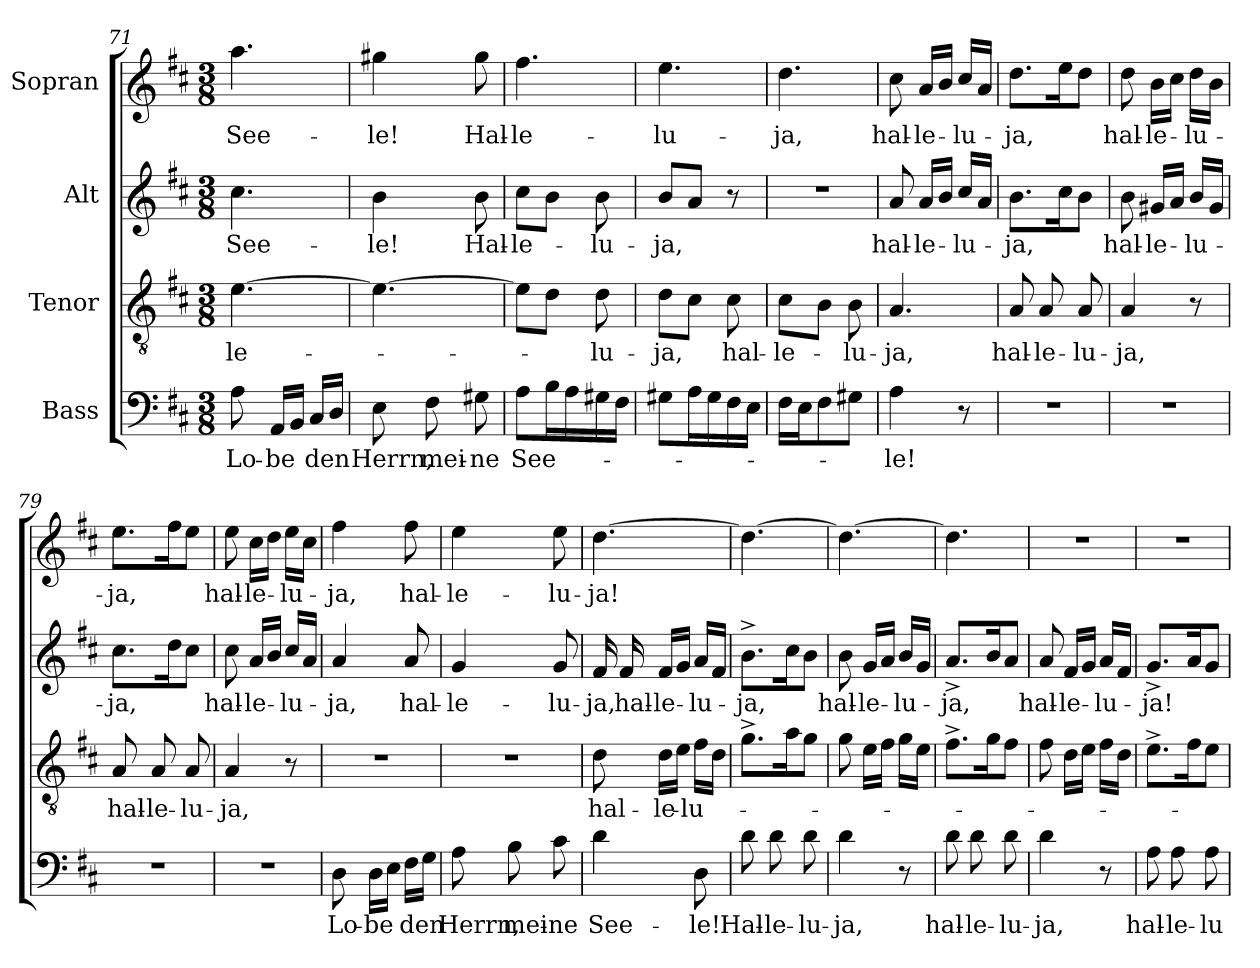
**kern	**text	**kern	**text	**kern	**text	**kern	**text
*part4	*part4	*part3	*part3	*part2	*part2	*part1	*part1
*staff4	*staff4	*staff3	*staff3	*staff2	*staff2	*staff1	*staff1
*I"Bass	*	*I"Tenor	*	*I"Alt	*	*I"Sopran	*
*clefF4	*	*clefGv2	*	*clefG2	*	*clefG2	*
*k[f#c#]	*	*k[f#c#]	*	*k[f#c#]	*	*k[f#c#]	*
*D:	*	*D:	*	*D:	*	*D:	*
*M3/8	*	*M3/8	*	*M3/8	*	*M3/8	*
=71	=71	=71	=71	=71	=71	=71	=71
8A\	Lo-	[4.e\	-le-	4.cc#\	See-	4.aa\	See-
16AA/LL	-be	.	.	.	.	.	.
16BB/JJ	.	.	.	.	.	.	.
16C#/LL	den	.	.	.	.	.	.
16D/JJ	.	.	.	.	.	.	.
=72	=72	=72	=72	=72	=72	=72	=72
8E\	Herrn,	4.e\_	.	4b\	-le!	4gg#X\	-le!
8F#\	mei-	.	.	.	.	.	.
8G#X\	-ne	.	.	8b\	Hal-	8gg#\	Hal-
=73	=73	=73	=73	=73	=73	=73	=73
8A\L	See-	8e\L]	.	8cc#\L	-le-	4.ff#\	-le-
16B\L	.	8d\J	.	8b\J	.	.	.
16A\	.	.	.	.	.	.	.
16G#X\	.	8d\	-lu-	8b\	-lu-	.	.
16F#\JJ	.	.	.	.	.	.	.
=74	=74	=74	=74	=74	=74	=74	=74
8G#X\L	.	8d\L	-ja,	8b/L	-ja,	4.ee\	-lu-
16A\L	.	8c#\J	.	8a/J	.	.	.
16G#\	.	.	.	.	.	.	.
16F#\	.	8c#\	hal-	8r	.	.	.
16E\JJ	.	.	.	.	.	.	.
=75	=75	=75	=75	=75	=75	=75	=75
16F#\LL	.	8c#\L	-le-	4.r	.	4.dd\	-ja,
16E\J	.	.	.	.	.	.	.
8F#\	.	8B\J	.	.	.	.	.
8G#X\J	.	8B\	-lu-	.	.	.	.
!!LO:LB:g=z
=76	=76	=76	=76	=76	=76	=76	=76
4A\	-le!	4.A/	-ja,	8a/	hal-	8cc#\	hal-
.	.	.	.	16a/LL	-le-	16a/LL	-le-
.	.	.	.	16b/JJ	.	16b/JJ	.
8r	.	.	.	16cc#/LL	-lu-	16cc#/LL	-lu-
.	.	.	.	16a/JJ	.	16a/JJ	.
=77	=77	=77	=77	=77	=77	=77	=77
4.r	.	8A/	hal-	8.b\L	-ja,	8.dd\L	-ja,
.	.	8A/	-le-	.	.	.	.
.	.	.	.	16cc#\K	.	16ee\K	.
.	.	8A/	-lu-	8b\J	.	8dd\J	.
=78	=78	=78	=78	=78	=78	=78	=78
4.r	.	4A/	-ja,	8b\	hal-	8dd\	hal-
.	.	.	.	16g#X/LL	-le-	16b\LL	-le-
.	.	.	.	16a/JJ	.	16cc#\JJ	.
.	.	8r	.	16b/LL	-lu-	16dd\LL	-lu-
.	.	.	.	16g#/JJ	.	16b\JJ	.
=79	=79	=79	=79	=79	=79	=79	=79
4.r	.	8A/	hal-	8.cc#\L	-ja,	8.ee\L	-ja,
.	.	8A/	-le-	.	.	.	.
.	.	.	.	16dd\K	.	16ff#\K	.
.	.	8A/	-lu-	8cc#\J	.	8ee\J	.
=80	=80	=80	=80	=80	=80	=80	=80
4.r	.	4A/	-ja,	8cc#\	hal-	8ee\	hal-
.	.	.	.	16a/LL	-le-	16cc#\LL	-le-
.	.	.	.	16b/JJ	.	16dd\JJ	.
.	.	8r	.	16cc#/LL	-lu-	16ee\LL	-lu-
.	.	.	.	16a/JJ	.	16cc#\JJ	.
=81	=81	=81	=81	=81	=81	=81	=81
8D\	Lo-	4.r	.	4a/	-ja,	4ff#\	-ja,
16D\LL	-be	.	.	.	.	.	.
16E\JJ	.	.	.	.	.	.	.
16F#\LL	den	.	.	8a/	hal-	8ff#\	hal-
16G\JJ	.	.	.	.	.	.	.
=82	=82	=82	=82	=82	=82	=82	=82
8A\	Herrn,	4.r	.	4g/	-le-	4ee\	-le-
8B\	mei-	.	.	.	.	.	.
8c#\	-ne	.	.	8g/	-lu-	8ee\	-lu-
=83	=83	=83	=83	=83	=83	=83	=83
4d\	See-	8d\	hal-	16f#/	-ja,	[4.dd\	-ja!
.	.	.	.	16f#/	hal-	.	.
.	.	16d\LL	-le-	16f#/LL	-le-	.	.
.	.	16e\JJ	.	16g/JJ	.	.	.
8D\	-le!	16f#\LL	-lu-	16a/LL	-lu-	.	.
.	.	16d\JJ	.	16f#/JJ	.	.	.
!!LO:LB:g=z
=84	=84	=84	=84	=84	=84	=84	=84
8d\	Hal-	8.g^\L	.	8.b^\L	-ja,	4.dd\_	.
8d\	-le-	.	.	.	.	.	.
.	.	16a\K	.	16cc#\K	.	.	.
8d\	-lu-	8g\J	.	8b\J	.	.	.
=85	=85	=85	=85	=85	=85	=85	=85
4d\	-ja,	8g\	.	8b\	hal-	4.dd\_	.
.	.	16e\LL	.	16g/LL	-le-	.	.
.	.	16f#\JJ	.	16a/JJ	.	.	.
8r	.	16g\LL	.	16b/LL	-lu-	.	.
.	.	16e\JJ	.	16g/JJ	.	.	.
=86	=86	=86	=86	=86	=86	=86	=86
8d\	hal-	8.f#^\L	.	8.a^/L	-ja,	4.dd\]	.
8d\	-le-	.	.	.	.	.	.
.	.	16g\K	.	16b/K	.	.	.
8d\	-lu-	8f#\J	.	8a/J	.	.	.
=87	=87	=87	=87	=87	=87	=87	=87
4d\	-ja,	8f#\	.	8a/	hal-	4.r	.
.	.	16d\LL	.	16f#/LL	-le-	.	.
.	.	16e\JJ	.	16g/JJ	.	.	.
8r	.	16f#\LL	.	16a/LL	-lu-	.	.
.	.	16d\JJ	.	16f#/JJ	.	.	.
=88	=88	=88	=88	=88	=88	=88	=88
8A\	hal-	8.e^\L	.	8.g^/L	-ja!	4.r	.
8A\	-le-	.	.	.	.	.	.
.	.	16f#\K	.	16a/K	.	.	.
8A\	-lu-	8e\J	.	8g/J	.	.	.
=	=	=	=	=	=	=	=
*-	*-	*-	*-	*-	*-	*-	*-
